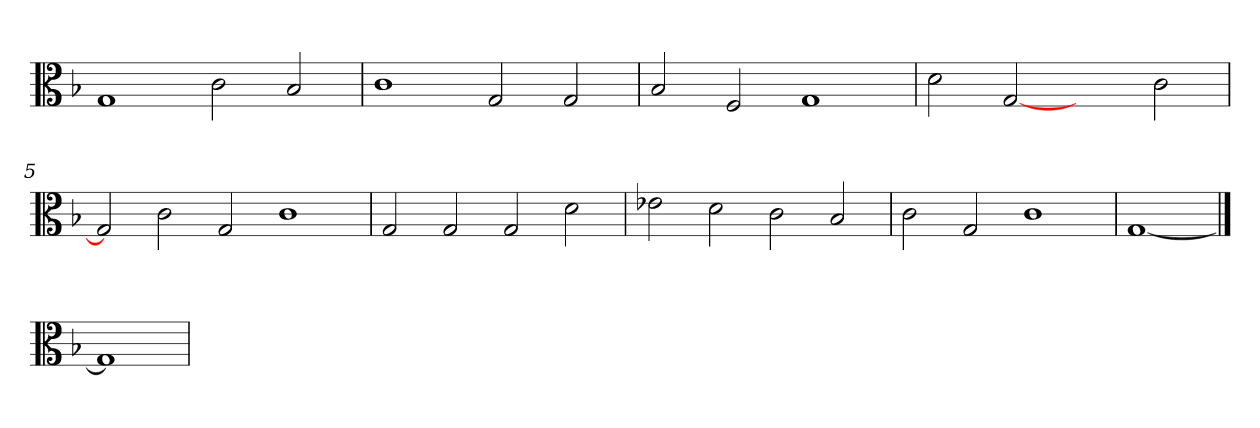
**kern
*part1
*staff1
*clefC3
*k[b-]
=1
1G
2c\
2B-/
=2
1c
2G/
2G/
=3
2B-/
2F/
1G
=4
2d\
[2G
2ryy
2c\
=5
2G]
2c\
2G/
1c
=6
2G/
2G/
2G/
2d\
=7
2e-X\
2d\
2c\
2B-/
=8
2c\
2G/
1c
=9
[1G
==10
1G]
=
*-
